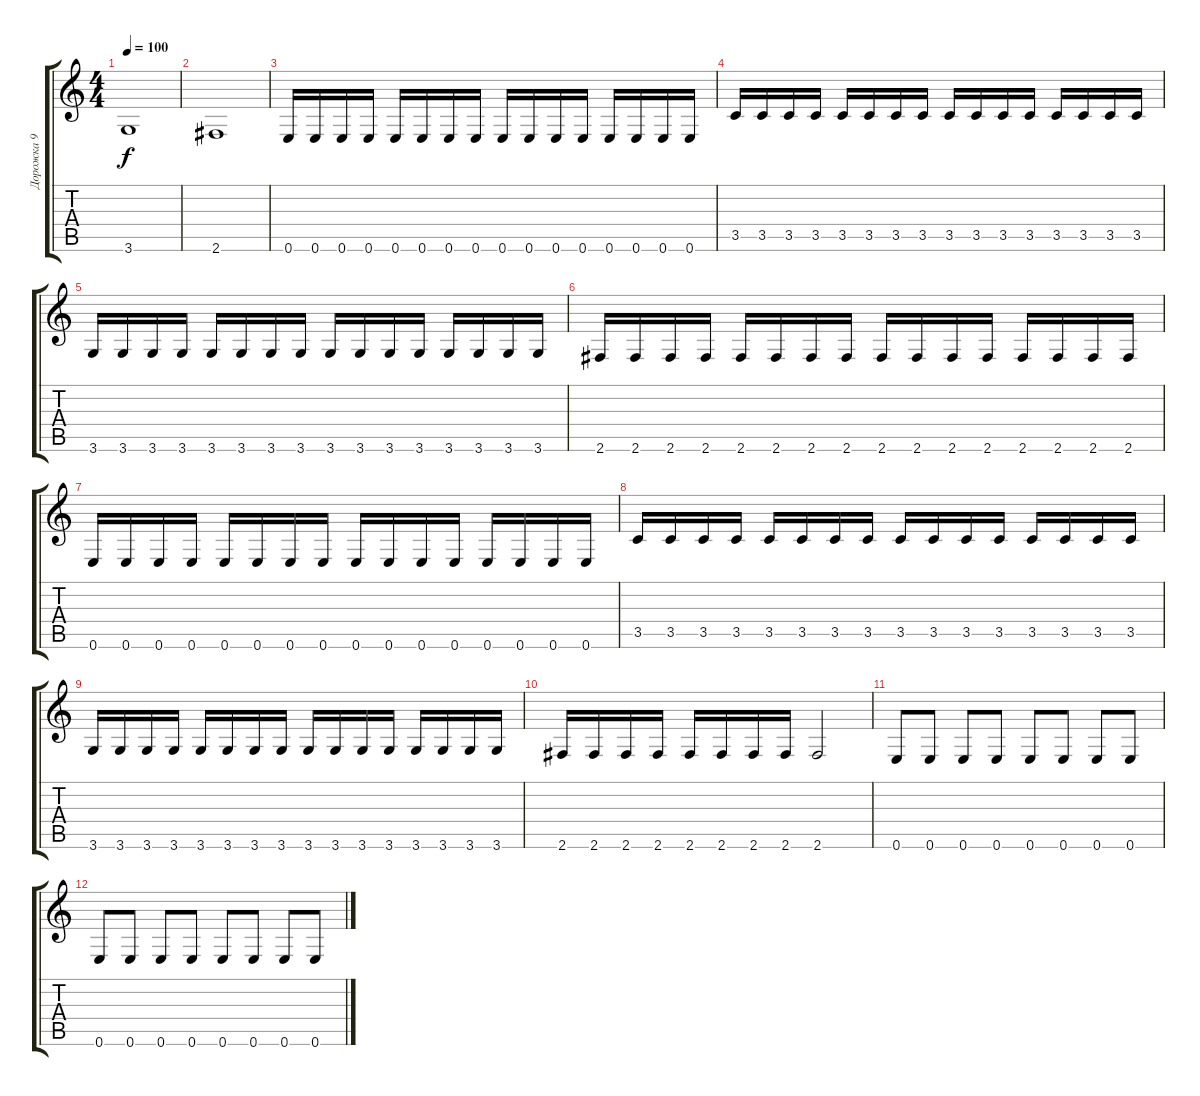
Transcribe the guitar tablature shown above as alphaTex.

\track ("Дорожка 9" "Дорожка 9") {instrument electricbasspick}
\staff {score tabs}
\tuning (E4 B3 G3 D3 A2 E2) {hide}
\ts (4 4)
\tempo 100
\clef g2
\ks c
3.6.1{dy f} |
2.6.1 |
0.6.16 0.6.16 0.6.16 0.6.16 0.6.16 0.6.16 0.6.16 0.6.16 0.6.16 0.6.16 0.6.16 0.6.16 0.6.16 0.6.16 0.6.16 0.6.16 |
3.5.16 3.5.16 3.5.16 3.5.16 3.5.16 3.5.16 3.5.16 3.5.16 3.5.16 3.5.16 3.5.16 3.5.16 3.5.16 3.5.16 3.5.16 3.5.16 |
3.6.16 3.6.16 3.6.16 3.6.16 3.6.16 3.6.16 3.6.16 3.6.16 3.6.16 3.6.16 3.6.16 3.6.16 3.6.16 3.6.16 3.6.16 3.6.16 |
2.6.16 2.6.16 2.6.16 2.6.16 2.6.16 2.6.16 2.6.16 2.6.16 2.6.16 2.6.16 2.6.16 2.6.16 2.6.16 2.6.16 2.6.16 2.6.16 |
0.6.16 0.6.16 0.6.16 0.6.16 0.6.16 0.6.16 0.6.16 0.6.16 0.6.16 0.6.16 0.6.16 0.6.16 0.6.16 0.6.16 0.6.16 0.6.16 |
3.5.16 3.5.16 3.5.16 3.5.16 3.5.16 3.5.16 3.5.16 3.5.16 3.5.16 3.5.16 3.5.16 3.5.16 3.5.16 3.5.16 3.5.16 3.5.16 |
3.6.16 3.6.16 3.6.16 3.6.16 3.6.16 3.6.16 3.6.16 3.6.16 3.6.16 3.6.16 3.6.16 3.6.16 3.6.16 3.6.16 3.6.16 3.6.16 |
2.6.16 2.6.16 2.6.16 2.6.16 2.6.16 2.6.16 2.6.16 2.6.16 2.6.2 |
0.6.8 0.6.8 0.6.8 0.6.8 0.6.8 0.6.8 0.6.8 0.6.8 |
0.6.8 0.6.8 0.6.8 0.6.8 0.6.8 0.6.8 0.6.8 0.6.8
